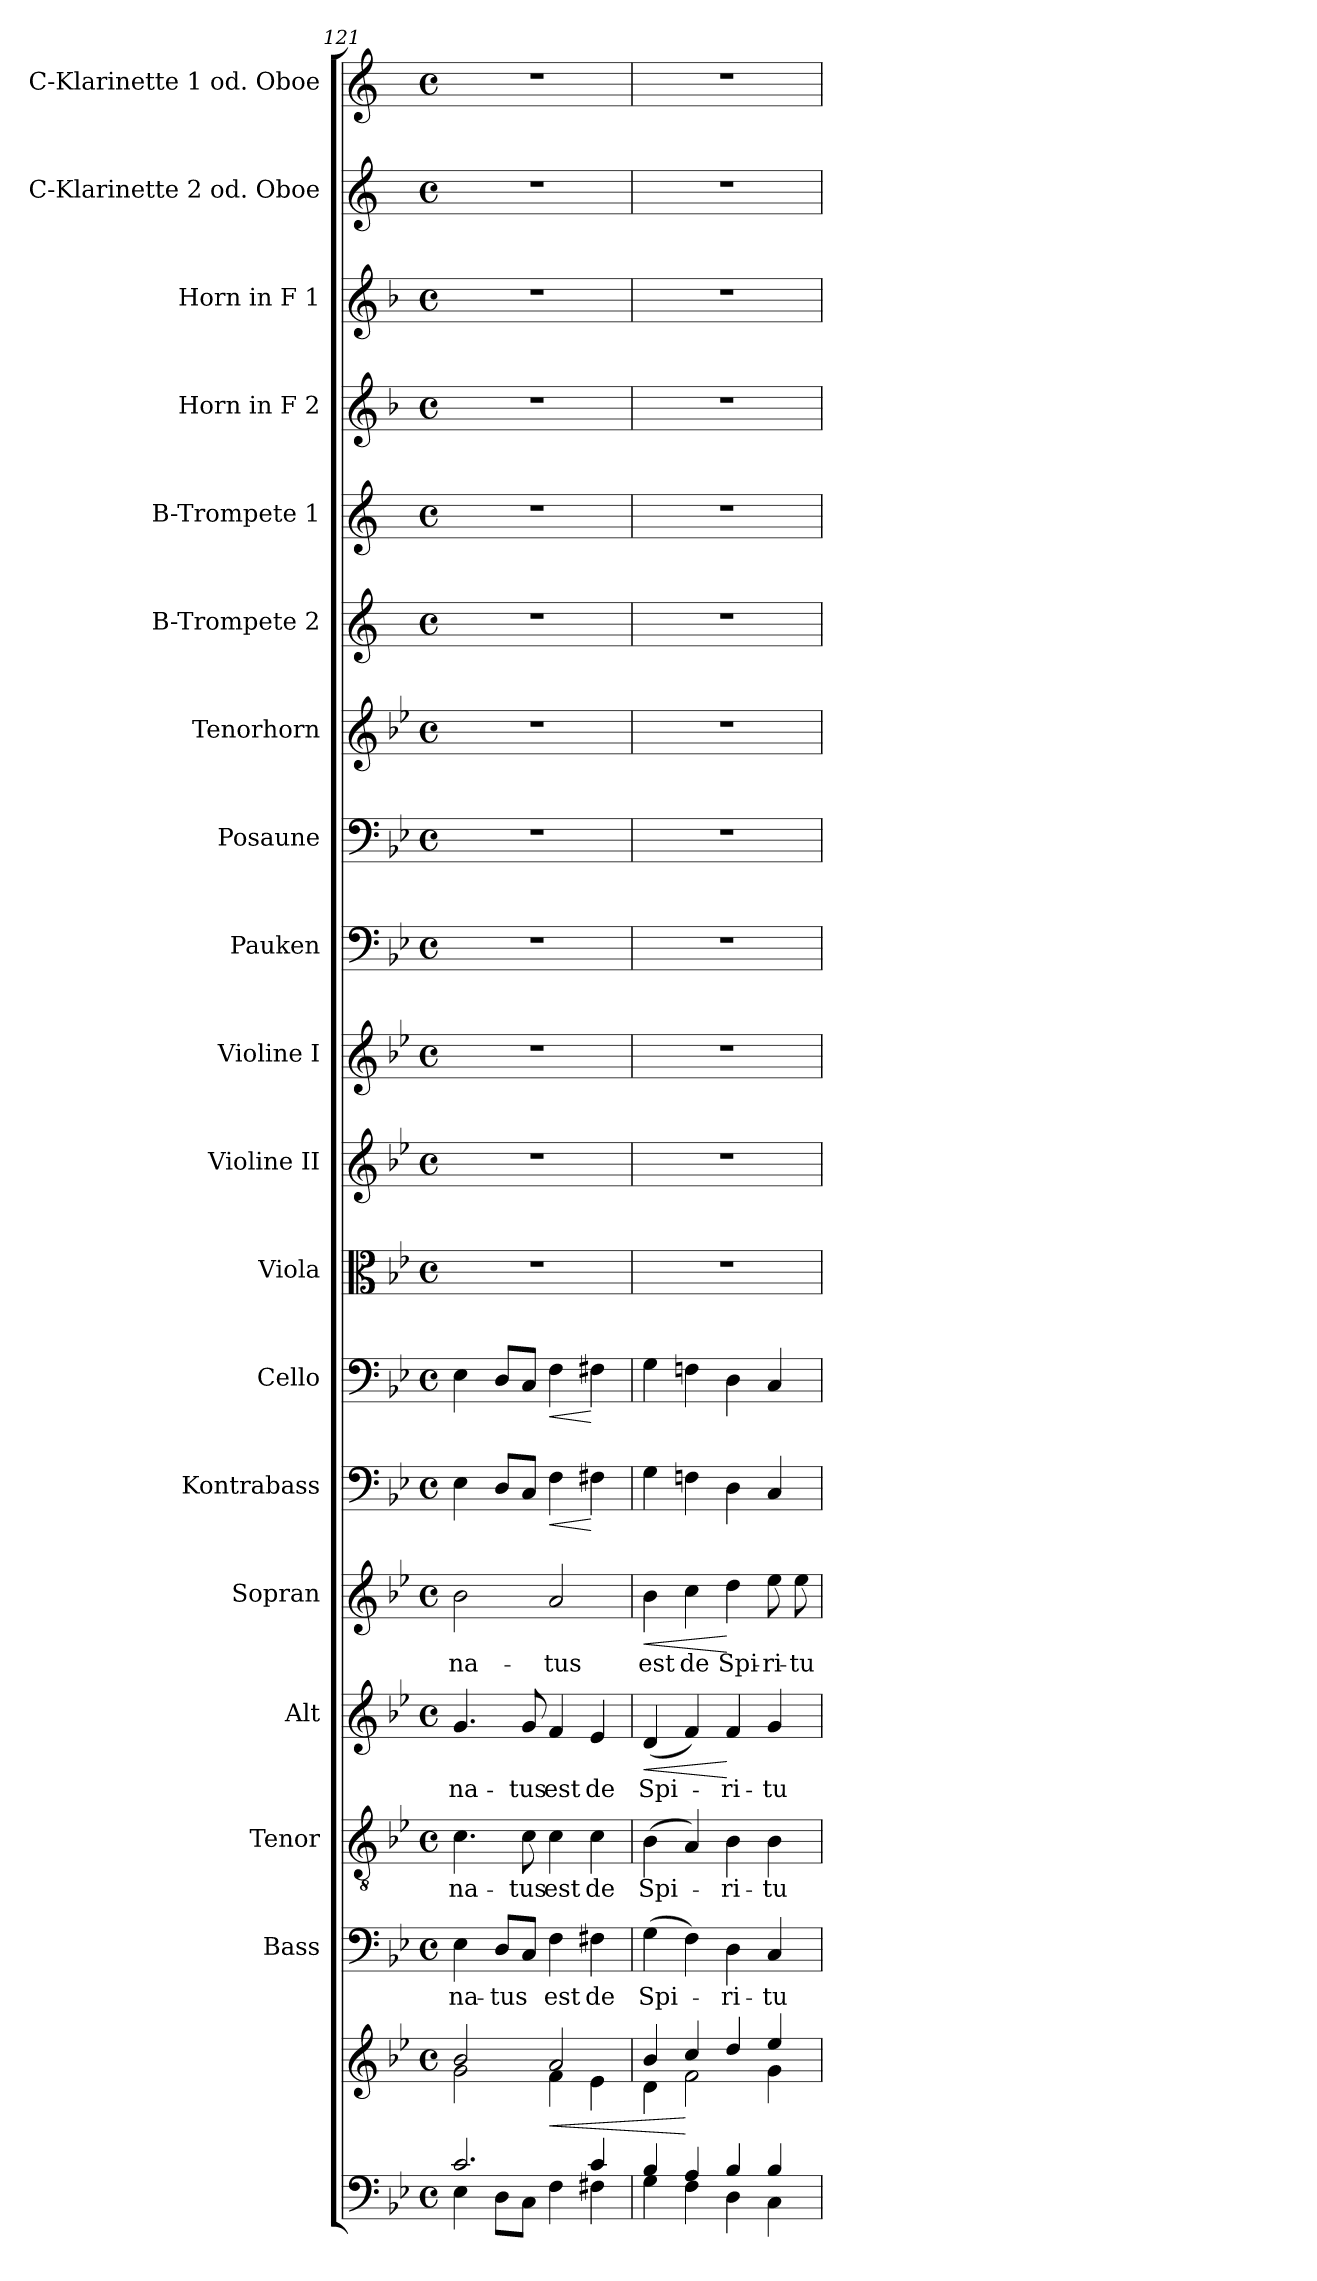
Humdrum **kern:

**kern	**kern	**dynam	**kern	**text	**kern	**text	**kern	**text	**dynam	**kern	**text	**dynam	**kern	**dynam	**kern	**dynam	**kern	**kern	**kern	**kern	**kern	**kern	**kern	**kern	**kern	**kern	**kern	**kern
*part19	*part19	*part19	*part18	*part18	*part17	*part17	*part16	*part16	*part16	*part15	*part15	*part15	*part14	*part14	*part13	*part13	*part12	*part11	*part10	*part9	*part8	*part7	*part6	*part5	*part4	*part3	*part2	*part1
*staff20	*staff19	*staff19/20	*staff18	*staff18	*staff17	*staff17	*staff16	*staff16	*staff16	*staff15	*staff15	*staff15	*staff14	*staff14	*staff13	*staff13	*staff12	*staff11	*staff10	*staff9	*staff8	*staff7	*staff6	*staff5	*staff4	*staff3	*staff2	*staff1
*	*	*	*I"Bass	*	*I"Tenor	*	*I"Alt	*	*	*I"Sopran	*	*	*I"Kontrabass	*	*I"Cello	*	*I"Viola	*I"Violine II	*I"Violine I	*I"Pauken	*I"Posaune	*I"Tenorhorn	*I"B-Trompete 2	*I"B-Trompete 1	*I"Horn in F 2	*I"Horn in F 1	*I"C-Klarinette 2 od. Oboe	*I"C-Klarinette 1 od. Oboe
*	*	*	*I'B.	*	*I'T.	*	*I'A.	*	*	*I'S.	*	*	*I'Kb.	*	*	*	*I'Vla.	*I'Vl. II	*I'Vl. I	*I'Pk.	*I'Pos.	*I'T. Hrn.	*I'B Trp. 2	*I'B Trp. 1	*	*	*I'C Kl. 2	*I'C Kl. 1
*clefF4	*clefG2	*	*clefF4	*	*clefGv2	*	*clefG2	*	*	*clefG2	*	*	*clefF4	*	*clefF4	*	*clefC3	*clefG2	*clefG2	*clefF4	*clefF4	*clefG2	*clefG2	*clefG2	*clefG2	*clefG2	*clefG2	*clefG2
*	*	*	*	*	*	*	*	*	*	*	*	*	*ITrd7c12	*	*	*	*	*	*	*	*	*ITrd8c14	*ITrd1c2	*ITrd1c2	*ITrd4c7	*ITrd4c7	*ITrd1c2	*ITrd1c2
*k[b-e-]	*k[b-e-]	*	*k[b-e-]	*	*k[b-e-]	*	*k[b-e-]	*	*	*k[b-e-]	*	*	*k[b-e-]	*	*k[b-e-]	*	*k[b-e-]	*k[b-e-]	*k[b-e-]	*k[b-e-]	*k[b-e-]	*k[b-e-]	*k[b-e-]	*k[b-e-]	*k[b-e-]	*k[b-e-]	*k[b-e-]	*k[b-e-]
*B-:	*B-:	*	*B-:	*	*B-:	*	*B-:	*	*	*B-:	*	*	*B-:	*	*B-:	*	*B-:	*B-:	*B-:	*B-:	*B-:	*B-:	*B-:	*B-:	*B-:	*B-:	*B-:	*B-:
*M4/4	*M4/4	*	*M4/4	*	*M4/4	*	*M4/4	*	*	*M4/4	*	*	*M4/4	*	*M4/4	*	*M4/4	*M4/4	*M4/4	*M4/4	*M4/4	*M4/4	*M4/4	*M4/4	*M4/4	*M4/4	*M4/4	*M4/4
*met(c)	*met(c)	*	*met(c)	*	*met(c)	*	*met(c)	*	*	*met(c)	*	*	*met(c)	*	*met(c)	*	*met(c)	*met(c)	*met(c)	*met(c)	*met(c)	*met(c)	*met(c)	*met(c)	*met(c)	*met(c)	*met(c)	*met(c)
=121	=121	=121	=121	=121	=121	=121	=121	=121	=121	=121	=121	=121	=121	=121	=121	=121	=121	=121	=121	=121	=121	=121	=121	=121	=121	=121	=121	=121
*^	*^	*	*	*	*	*	*	*	*	*	*	*	*	*	*	*	*	*	*	*	*	*	*	*	*	*	*	*
!	!	!	!	!	!	!LO:LY:b	!	!LO:LY:b	!	!LO:LY:b	!	!	!LO:LY:b	!	!	!	!	!	!	!	!	!	!	!	!	!	!	!	!	!
2.c/	4E-\	2b-/	2g\	.	4E-\	-na-	4.c\	-na-	4.g/	-na-	.	2b-\	-na-	.	4EE-\	.	4E-\	.	1r	1r	1r	1r	1r	1r	1r	1r	1r	1r	1r	1r
!	!	!	!	!	!	!LO:LY:b	!	!	!	!	!	!	!	!	!	!	!	!	!	!	!	!	!	!	!	!	!	!	!	!
.	8D\L	.	.	.	8D/L	-tus	.	.	.	.	.	.	.	.	8DD/L	.	8D/L	.	.	.	.	.	.	.	.	.	.	.	.	.
!	!	!	!	!	!	!	!	!LO:LY:b	!	!LO:LY:b	!	!	!	!	!	!	!	!	!	!	!	!	!	!	!	!	!	!	!	!
.	8C\J	.	.	.	8C/J	.	8c\	-tus	8g/	-tus	.	.	.	.	8CC/J	.	8C/J	.	.	.	.	.	.	.	.	.	.	.	.	.
!	!	!	!	!LO:HP:b	!	!LO:LY:b	!	!LO:LY:b	!	!LO:LY:b	!	!	!LO:LY:b	!	!	!LO:HP:b	!	!LO:HP:b	!	!	!	!	!	!	!	!	!	!	!	!
.	4F\	2a/	4f\	<	4F\	est	4c\	est	4f/	est	.	2a/	-tus	.	4FF\	<	4F\	<	.	.	.	.	.	.	.	.	.	.	.	.
!	!	!	!	!	!	!LO:LY:b	!	!LO:LY:b	!	!LO:LY:b	!	!	!	!	!	!	!	!	!	!	!	!	!	!	!	!	!	!	!	!
4c/	4F#X\	.	4e-\	.	4F#X\	de	4c\	de	4e-/	de	.	.	.	.	4FF#X\	[	4F#X\	[	.	.	.	.	.	.	.	.	.	.	.	.
=122	=122	=122	=122	=122	=122	=122	=122	=122	=122	=122	=122	=122	=122	=122	=122	=122	=122	=122	=122	=122	=122	=122	=122	=122	=122	=122	=122	=122	=122	=122
!	!	!	!	!	!	!LO:LY:b	!	!LO:LY:b	!	!LO:LY:b	!LO:HP:b	!	!LO:LY:b	!LO:HP:b	!	!	!	!	!	!	!	!	!	!	!	!	!	!	!	!
4B-/	4G\	4b-/	4d\	.	(>4G\	Spi-	(>4B-\	Spi-	(<4d/	Spi-	<	4b-\	est	<	4GG\	.	4G\	.	1r	1r	1r	1r	1r	1r	1r	1r	1r	1r	1r	1r
!	!	!	!	!	!	!	!	!	!	!	!	!	!LO:LY:b	!	!	!	!	!	!	!	!	!	!	!	!	!	!	!	!	!
4A/	4F\	4cc/	2f\	[	4F\)	.	4A/)	.	4f/)	.	.	4cc\	de	.	4FFn\	.	4Fn\	.	.	.	.	.	.	.	.	.	.	.	.	.
!	!	!	!	!	!	!LO:LY:b	!	!LO:LY:b	!	!LO:LY:b	!	!	!LO:LY:b	!	!	!	!	!	!	!	!	!	!	!	!	!	!	!	!	!
4B-/	4D\	4dd/	.	.	4D\	-ri-	4B-\	-ri-	4f/	-ri-	[	4dd\	Spi-	[	4DD\	.	4D\	.	.	.	.	.	.	.	.	.	.	.	.	.
!	!	!	!	!	!	!LO:LY:b	!	!LO:LY:b	!	!LO:LY:b	!	!	!LO:LY:b	!	!	!	!	!	!	!	!	!	!	!	!	!	!	!	!	!
4B-/	4C\	4ee-/	4g\	.	4C/	-tu	4B-\	-tu	4g/	-tu	.	8ee-\	-ri-	.	4CC/	.	4C/	.	.	.	.	.	.	.	.	.	.	.	.	.
!	!	!	!	!	!	!	!	!	!	!	!	!	!LO:LY:b	!	!	!	!	!	!	!	!	!	!	!	!	!	!	!	!	!
.	.	.	.	.	.	.	.	.	.	.	.	8ee-\	-tu	.	.	.	.	.	.	.	.	.	.	.	.	.	.	.	.	.
*v	*v	*	*	*	*	*	*	*	*	*	*	*	*	*	*	*	*	*	*	*	*	*	*	*	*	*	*	*	*	*
*	*v	*v	*	*	*	*	*	*	*	*	*	*	*	*	*	*	*	*	*	*	*	*	*	*	*	*	*	*	*
=	=	=	=	=	=	=	=	=	=	=	=	=	=	=	=	=	=	=	=	=	=	=	=	=	=	=	=	=
*-	*-	*-	*-	*-	*-	*-	*-	*-	*-	*-	*-	*-	*-	*-	*-	*-	*-	*-	*-	*-	*-	*-	*-	*-	*-	*-	*-	*-
